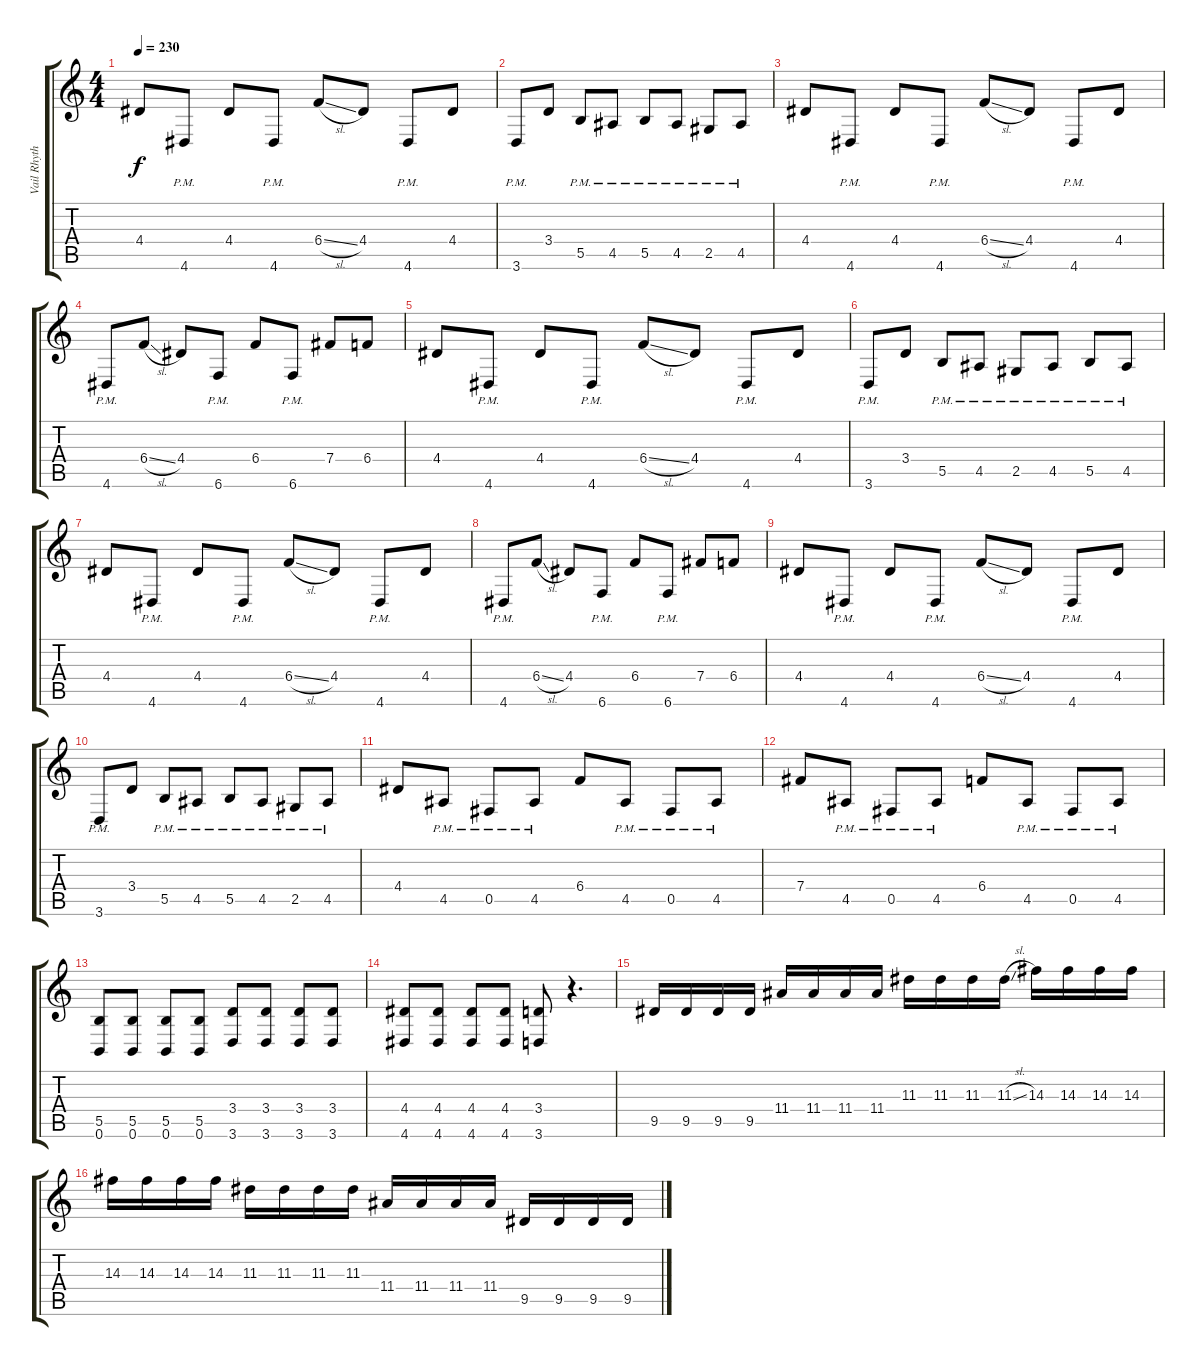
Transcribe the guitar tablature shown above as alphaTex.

\track ("Vail Rhythm" "Vail Rhyth") {instrument overdrivenguitar}
\staff {score tabs}
\tuning (Db4 Ab3 E3 B2 Gb2 B1) {hide}
\ts (4 4)
\tempo 230
\clef g2
\ks c
4.4.8{dy f} 4.6{pm}.8 4.4.8 4.6{pm}.8 6.4{sl}.8 4.4.8 4.6{pm}.8 4.4.8 |
3.6{pm}.8 3.4.8 5.5{pm}.8 4.5{pm}.8 5.5{pm}.8 4.5{pm}.8 2.5{pm}.8 4.5{pm}.8 |
4.4.8 4.6{pm}.8 4.4.8 4.6{pm}.8 6.4{sl}.8 4.4.8 4.6{pm}.8 4.4.8 |
4.6{pm}.8 6.4{sl}.8 4.4.8 6.6{pm}.8 6.4.8 6.6{pm}.8 7.4.8 6.4.8 |
4.4.8 4.6{pm}.8 4.4.8 4.6{pm}.8 6.4{sl}.8 4.4.8 4.6{pm}.8 4.4.8 |
3.6{pm}.8 3.4.8 5.5{pm}.8 4.5{pm}.8 2.5{pm}.8 4.5{pm}.8 5.5{pm}.8 4.5{pm}.8 |
4.4.8 4.6{pm}.8 4.4.8 4.6{pm}.8 6.4{sl}.8 4.4.8 4.6{pm}.8 4.4.8 |
4.6{pm}.8 6.4{sl}.8 4.4.8 6.6{pm}.8 6.4.8 6.6{pm}.8 7.4.8 6.4.8 |
4.4.8 4.6{pm}.8 4.4.8 4.6{pm}.8 6.4{sl}.8 4.4.8 4.6{pm}.8 4.4.8 |
3.6{pm}.8 3.4.8 5.5{pm}.8 4.5{pm}.8 5.5{pm}.8 4.5{pm}.8 2.5{pm}.8 4.5{pm}.8 |
4.4.8 4.5{pm}.8 0.5{pm}.8 4.5{pm}.8 6.4.8 4.5{pm}.8 0.5{pm}.8 4.5{pm}.8 |
7.4.8 4.5{pm}.8 0.5{pm}.8 4.5{pm}.8 6.4.8 4.5{pm}.8 0.5{pm}.8 4.5{pm}.8 |
(5.5 0.6).8 (5.5 0.6).8 (5.5 0.6).8 (5.5 0.6).8 (3.4 3.6).8 (3.4 3.6).8 (3.4 3.6).8 (3.4 3.6).8 |
(4.4 4.6).8 (4.4 4.6).8 (4.4 4.6).8 (4.4 4.6).8 (3.4 3.6).8 r.4{d} |
9.5.16 9.5.16 9.5.16 9.5.16 11.4.16 11.4.16 11.4.16 11.4.16 11.3.16 11.3.16 11.3.16 11.3{sl}.16 14.3.16 14.3.16 14.3.16 14.3.16 |
14.3.16 14.3.16 14.3.16 14.3.16 11.3.16 11.3.16 11.3.16 11.3.16 11.4.16 11.4.16 11.4.16 11.4.16 9.5.16 9.5.16 9.5.16 9.5.16
